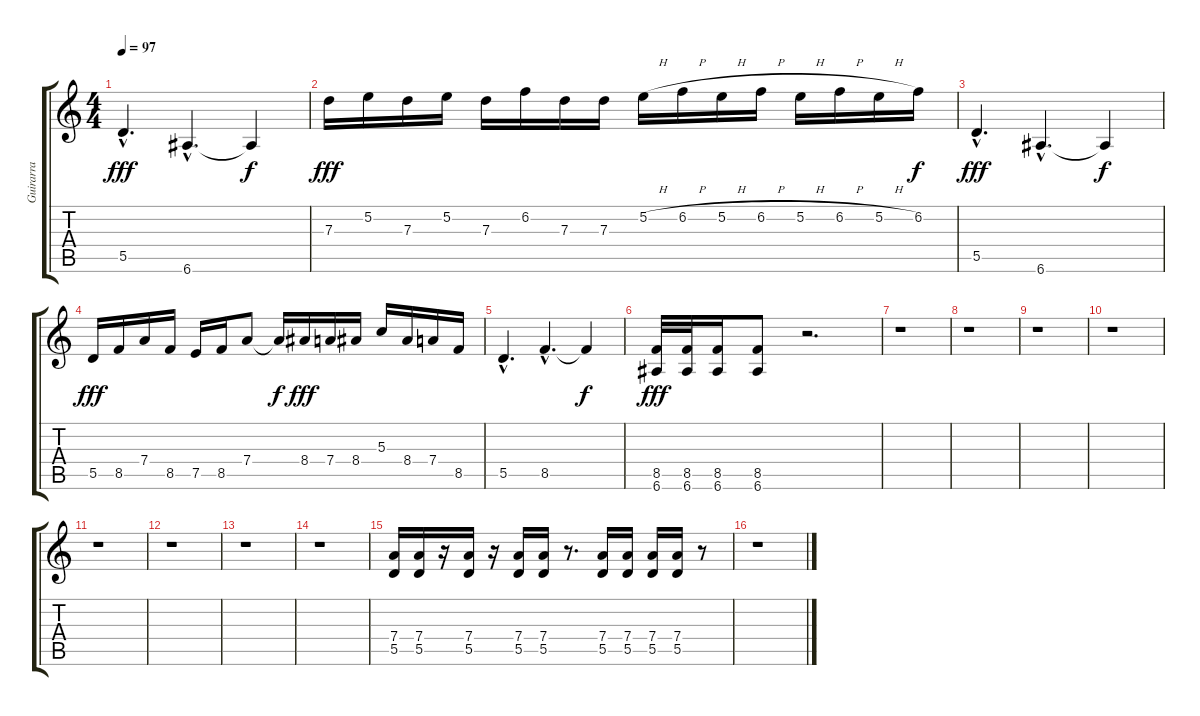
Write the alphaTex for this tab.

\track ("Guirarra" "Guirarra") {instrument overdrivenguitar}
\staff {score tabs}
\tuning (E4 B3 G3 D3 A2 E2) {hide}
\ts (4 4)
\tempo 97
\clef g2
\ks c
5.5{hac}.4{d dy fff} 6.6{hac}.4{d} 6.6{t}.4{dy f} |
7.3.16{dy fff} 5.2.16 7.3.16 5.2.16 7.3.16 6.2.16 7.3.16 7.3.16 5.2{h}.16 6.2{h}.16 5.2{h}.16 6.2{h}.16 5.2{h}.16 6.2{h}.16 5.2{h}.16 6.2.16{dy f} |
5.5{hac}.4{d dy fff} 6.6{hac}.4{d} 6.6{t}.4{dy f} |
5.5.16{dy fff} 8.5.16 7.4.16 8.5.16 7.5.16 8.5.16 7.4.8 7.4{t}.16{dy f} 8.4.16{dy fff} 7.4.16 8.4.16 5.3.16 8.4.16 7.4.16 8.5.16 |
5.5{hac}.4{d} 8.5{hac}.4{d} 8.5{t}.4{dy f} |
(8.5 6.6).32{dy fff} (8.5 6.6).32 (8.5 6.6).16 (8.5 6.6).8 r.2{d} |
r.1 |
r.1 |
r.1 |
r.1 |
r.1 |
r.1 |
r.1 |
r.1 |
(7.4 5.5).16 (7.4 5.5).16 r.16 (7.4 5.5).16 r.16 (7.4 5.5).16 (7.4 5.5).16 r.8{d} (7.4 5.5).16 (7.4 5.5).16 (7.4 5.5).16 (7.4 5.5).16 r.8 |
r.1
